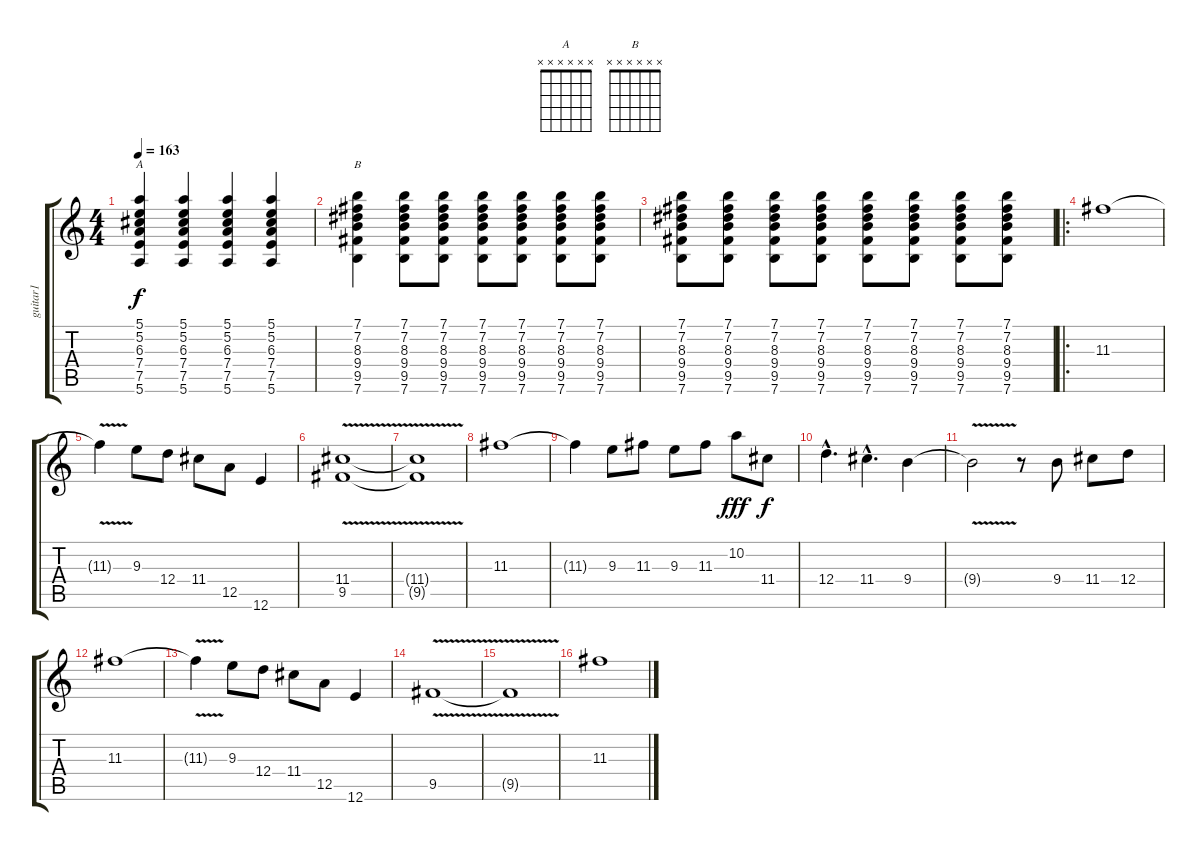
\track ("guitar1" "guitar1") {instrument overdrivenguitar}
\staff {score tabs}
\tuning (E4 B3 G3 D3 A2 E2) {hide}
\chord ("A" x x x x x x)
\chord ("B" x x x x x x)
\ts (4 4)
\tempo 163
\clef g2
\ks c
(5.1 5.2 6.3 7.4 7.5 5.6).4{ch "A" dy f} (5.1 5.2 6.3 7.4 7.5 5.6).4 (5.1 5.2 6.3 7.4 7.5 5.6).4 (5.1 5.2 6.3 7.4 7.5 5.6).4 |
(7.1 7.2 8.3 9.4 9.5 7.6).4{ch "B"} (7.1 7.2 8.3 9.4 9.5 7.6).8 (7.1 7.2 8.3 9.4 9.5 7.6).8 (7.1 7.2 8.3 9.4 9.5 7.6).8 (7.1 7.2 8.3 9.4 9.5 7.6).8 (7.1 7.2 8.3 9.4 9.5 7.6).8 (7.1 7.2 8.3 9.4 9.5 7.6).8 |
(7.1 7.2 8.3 9.4 9.5 7.6).8 (7.1 7.2 8.3 9.4 9.5 7.6).8 (7.1 7.2 8.3 9.4 9.5 7.6).8 (7.1 7.2 8.3 9.4 9.5 7.6).8 (7.1 7.2 8.3 9.4 9.5 7.6).8 (7.1 7.2 8.3 9.4 9.5 7.6).8 (7.1 7.2 8.3 9.4 9.5 7.6).8 (7.1 7.2 8.3 9.4 9.5 7.6).8 |
\ro
11.3.1{instrument overdrivenguitar} |
11.3{v t}.4 9.3.8 12.4.8 11.4.8 12.5.8 12.6.4 |
(11.4 9.5{v}).1 |
(11.4{t} 9.5{v t}).1 |
11.3.1 |
11.3{t}.4 9.3.8 11.3.8 9.3.8 11.3.8 10.2.8{dy fff} 11.4.8{dy f} |
12.4{hac}.4{d} 11.4{hac}.4{d} 9.4.4 |
9.4{v t}.2 r.8 9.4.8 11.4.8 12.4.8 |
11.3.1 |
11.3{v t}.4 9.3.8 12.4.8 11.4.8 12.5.8 12.6.4 |
9.5{v}.1 |
9.5{v t}.1 |
11.3.1
